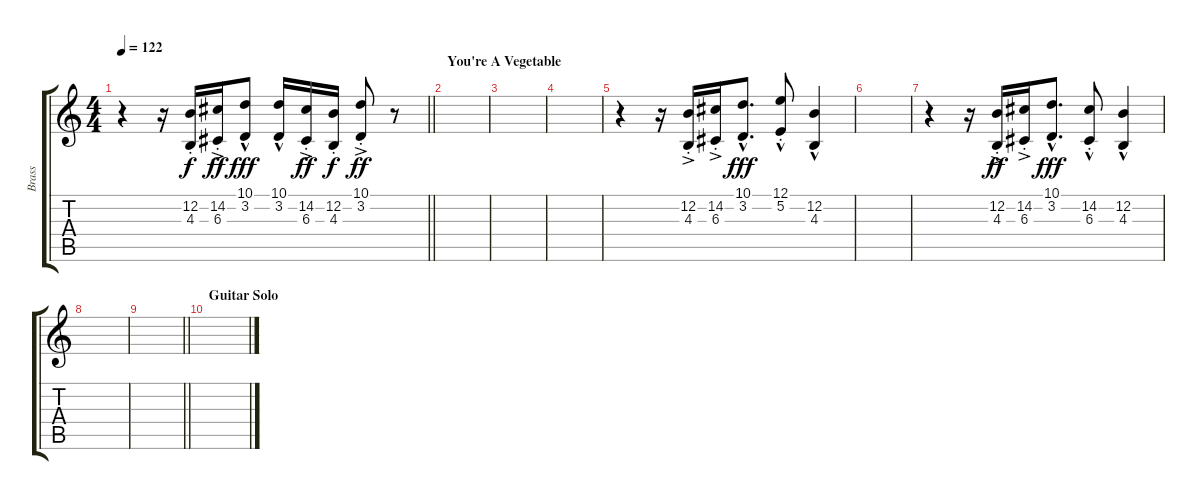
\track ("Brass" "Brass") {instrument brasssection bank 255}
\staff {score tabs}
\tuning (E4 B3 G3 D3 A2 E2) {hide}
\ts (4 4)
\tempo 122
\clef g2
\barLineRight lightlight
\ks c
r.4{dy ff} r.16 (12.2{st} 4.3{st}).16{dy f} (14.2{ac st} 6.3{ac st}).16{dy ff} (10.1{hac} 3.2{hac}).8{dy fff} (10.1{hac} 3.2{hac}).16 (14.2{ac st} 6.3{ac st}).16{dy ff} (12.2{st} 4.3{st}).16{dy f} (10.1{ac st} 3.2{ac st}).8{dy ff} r.8 |
\section ("" "You're A Vegetable")
|
|
|
r.4 r.16 (12.2{ac st} 4.3{ac st}).16 (14.2{ac st} 6.3{ac st}).16 (10.1{hac} 3.2{hac}).8{d dy fff} (12.1{hac st} 5.2{hac st}).8 (12.2{hac} 4.3{hac}).4 |
|
r.4 r.16 (12.2{ac st} 4.3{ac st}).16{dy ff} (14.2{ac st} 6.3{ac st}).16 (10.1{hac} 3.2{hac}).8{d dy fff} (14.2{hac st} 6.3{hac st}).8 (12.2{hac} 4.3{hac}).4 |
|
\barLineRight lightlight
|
\section ("" "Guitar Solo")
